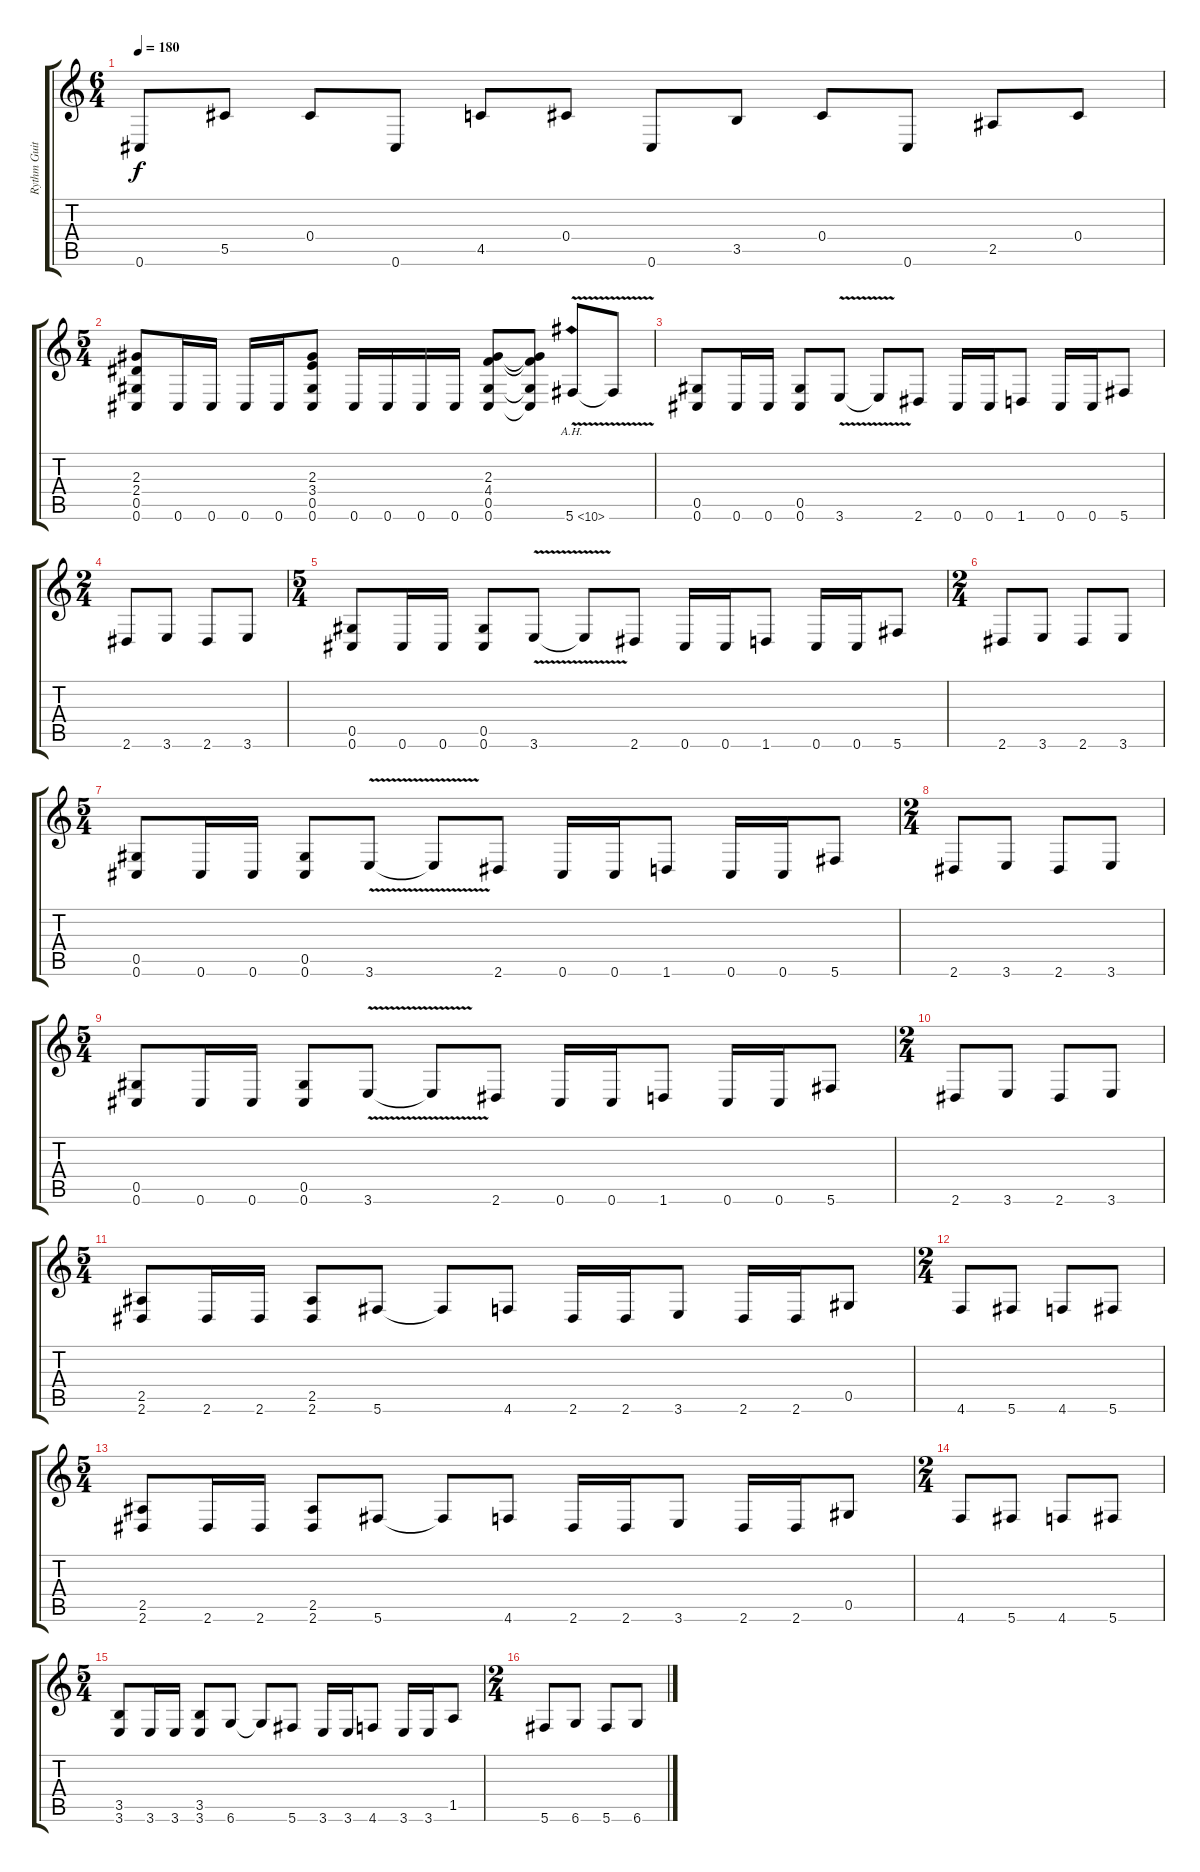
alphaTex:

\track ("Rythm Guitar" "Rythm Guit") {instrument distortionguitar}
\staff {score tabs}
\tuning (Eb4 Bb3 Gb3 Db3 Ab2 Db2) {hide}
\ts (6 4)
\tempo 180
\clef g2
\ks c
0.6.8{dy f} 5.5.8 0.4.8 0.6.8 4.5.8 0.4.8 0.6.8 3.5.8 0.4.8 0.6.8 2.5.8 0.4.8 |
\ts (5 4)
(2.3 2.4 0.5 0.6).8 0.6.16 0.6.16 0.6.16 0.6.16 (2.3 3.4 0.5 0.6).8 0.6.16 0.6.16 0.6.16 0.6.16 (2.3 4.4 0.5 0.6).8 (2.3{t} 4.4{t} 0.5{t} 0.6{t}).8 5.6{ah 5 v}.8 5.6{t}.8 |
(0.5 0.6).8 0.6.16 0.6.16 (0.5 0.6).8 3.6{v}.8 3.6{t}.8 2.6.8 0.6.16 0.6.16 1.6.8 0.6.16 0.6.16 5.6.8 |
\ts (2 4)
2.6.8 3.6.8 2.6.8 3.6.8 |
\ts (5 4)
(0.5 0.6).8 0.6.16 0.6.16 (0.5 0.6).8 3.6{v}.8 3.6{t}.8 2.6.8 0.6.16 0.6.16 1.6.8 0.6.16 0.6.16 5.6.8 |
\ts (2 4)
2.6.8 3.6.8 2.6.8 3.6.8 |
\ts (5 4)
(0.5 0.6).8 0.6.16 0.6.16 (0.5 0.6).8 3.6{v}.8 3.6{t}.8 2.6.8 0.6.16 0.6.16 1.6.8 0.6.16 0.6.16 5.6.8 |
\ts (2 4)
2.6.8 3.6.8 2.6.8 3.6.8 |
\ts (5 4)
(0.5 0.6).8 0.6.16 0.6.16 (0.5 0.6).8 3.6{v}.8 3.6{t}.8 2.6.8 0.6.16 0.6.16 1.6.8 0.6.16 0.6.16 5.6.8 |
\ts (2 4)
2.6.8 3.6.8 2.6.8 3.6.8 |
\ts (5 4)
(2.5 2.6).8 2.6.16 2.6.16 (2.5 2.6).8 5.6.8 5.6{t}.8 4.6.8 2.6.16 2.6.16 3.6.8 2.6.16 2.6.16 0.5.8 |
\ts (2 4)
4.6.8 5.6.8 4.6.8 5.6.8 |
\ts (5 4)
(2.5 2.6).8 2.6.16 2.6.16 (2.5 2.6).8 5.6.8 5.6{t}.8 4.6.8 2.6.16 2.6.16 3.6.8 2.6.16 2.6.16 0.5.8 |
\ts (2 4)
4.6.8 5.6.8 4.6.8 5.6.8 |
\ts (5 4)
(3.5 3.6).8 3.6.16 3.6.16 (3.5 3.6).8 6.6.8 6.6{t}.8 5.6.8 3.6.16 3.6.16 4.6.8 3.6.16 3.6.16 1.5.8 |
\ts (2 4)
5.6.8 6.6.8 5.6.8 6.6.8
